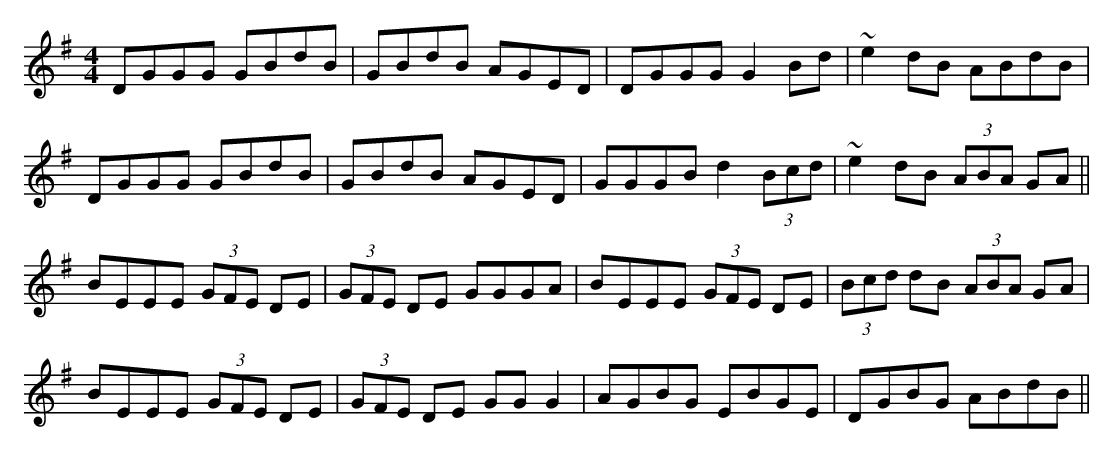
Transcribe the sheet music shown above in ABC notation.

X:1
M:4/4
K:Emin
DGGG GBdB|GBdB AGED|DGGG G2 Bd|~e2 dB ABdB|
DGGG GBdB|GBdB AGED|GGGB d2 (3Bcd|~e2 dB (3ABA GA||
BEEE (3GFE DE|(3GFE DE GGGA|BEEE (3GFE DE|(3Bcd dB (3ABA GA|
BEEE (3GFE DE|(3GFE DE GG G2|AGBG EBGE|DGBG ABdB||
